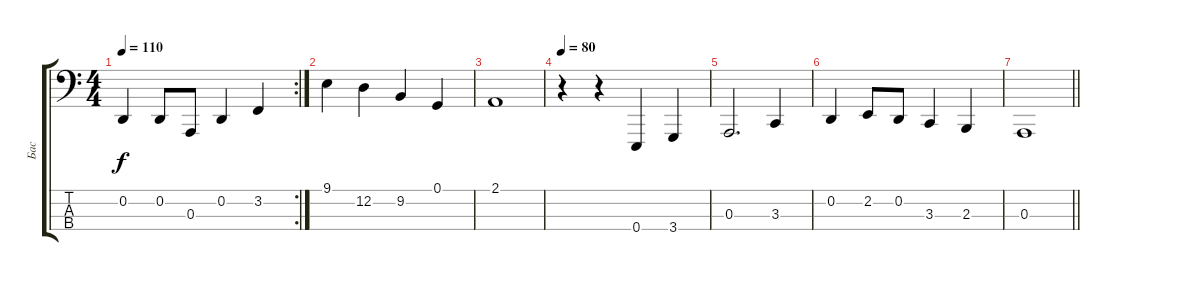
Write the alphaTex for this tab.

\track ("Бас" "Бас") {instrument acousticgrandpiano}
\staff {score tabs}
\tuning (G2 D2 A1 E1) {hide}
\rc 2
\ts (4 4)
\tempo 110
\clef f4
\ks aminor
0.2.4{dy f} 0.2.8 0.3.8 0.2.4 3.2.4 |
9.1.4 12.2.4 9.2.4 0.1.4 |
2.1.1 |
\tempo 80
r.4 r.4 0.4.4 3.4.4 |
0.3.2{d} 3.3.4 |
0.2.4 2.2.8 0.2.8 3.3.4 2.3.4 |
\barLineRight lightlight
0.3.1
